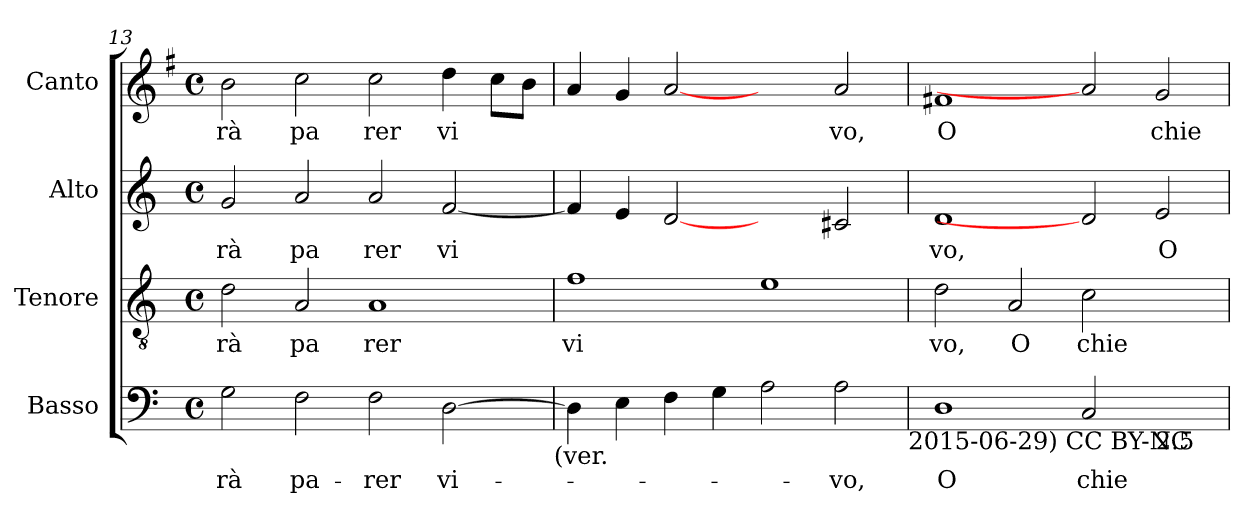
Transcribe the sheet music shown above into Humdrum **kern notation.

**kern	**text	**kern	**text	**kern	**text	**kern	**text
*part4	*part4	*part3	*part3	*part2	*part2	*part1	*part1
*staff4	*staff4	*staff3	*staff3	*staff2	*staff2	*staff1	*staff1
*I"Basso	*	*I"Tenore	*	*I"Alto	*	*I"Canto	*
*clefF4	*	*clefGv2	*	*clefG2	*	*clefG2	*
*	*	*	*	*	*	*ITrd-3c-5	*
*	*	*	*	*	*	*k[]	*
*	*	*	*	*	*	*C:	*
*M4/4	*	*M4/4	*	*M4/4	*	*M4/4	*
*met(c)	*	*met(c)	*	*met(c)	*	*met(c)	*
=13	=13	=13	=13	=13	=13	=13	=13
!	!LO:LY:b:cj	!	!LO:LY:b:cj	!	!LO:LY:b:cj	!	!LO:LY:b:cj
2G\	-rà	2d\	rà	2g/	rà	2ee\	rà
!	!LO:LY:b:cj	!	!LO:LY:b:cj	!	!LO:LY:b:cj	!	!LO:LY:b:cj
2F\	pa-	2A/	pa	2a/	pa	2ff\	pa
!	!LO:LY:b:cj	!	!LO:LY:b:cj	!	!LO:LY:b:cj	!	!LO:LY:b:cj
2F\	-rer	1A	rer	2a/	rer	2ff\	rer
!	!LO:LY:b:cj	!	!	!	!LO:LY:b:cj	!	!LO:LY:b:cj
[>2D\	vi-	.	.	[<2f/	vi	4gg\	vi
.	.	.	.	.	.	8ff\L	.
.	.	.	.	.	.	8ee\J	.
!LO:TX:b:t=(ver.	!	!	!	!	!	!	!
=14	=14	=14	=14	=14	=14	=14	=14
!	!	!	!LO:LY:b:cj	!	!	!	!
4D\]	.	1f	vi	4f/]	.	4dd/	.
4E\	.	.	.	4e/	.	4cc/	.
4F\	.	.	.	[2d	.	[2dd	.
4G\	.	.	.	.	.	.	.
2A\	.	1e	.	2ryy	.	2ryy	.
!	!LO:LY:b:cj	!	!	!	!	!	!LO:LY:b:cj
2A\	-vo,	.	.	2c#X/	.	2dd/	vo,
!LO:TX:b:t=2015-06-29) CC BY-NC	!	!	!	!	!	!	!
=15	=15	=15	=15	=15	=15	=15	=15
!	!LO:LY:b:cj	!	!LO:LY:b:cj	!	!LO:LY:b:cj	!	!LO:LY:b:cj
1D	O	2d\	vo,	1d	vo,	1bn	O
!	!	!	!LO:LY:b:cj	!	!	!	!
.	.	2A/	O	.	.	.	.
!	!LO:LY:b:cj	!	!LO:LY:b:cj	!	!	!	!
2C/	chie	2c\	chie	2d]	.	2dd]	.
!LO:TX:b:t=2.5	!	!	!	!	!	!	!
!	!	!	!	!	!LO:LY:b:cj	!	!LO:LY:b:cj
2ryy	.	2ryy	.	2e/	O	2cc/	chie
=	=	=	=	=	=	=	=
*-	*-	*-	*-	*-	*-	*-	*-
